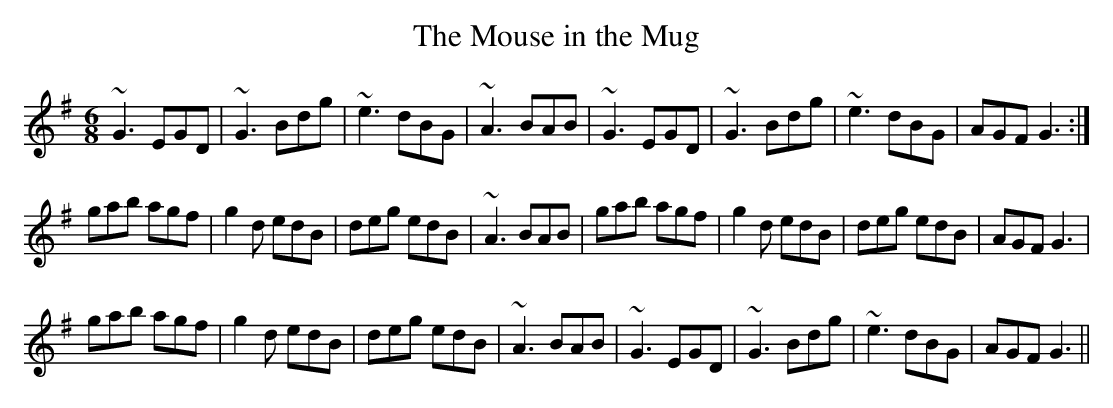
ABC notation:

X:1
T:The Mouse in the Mug
M:6/8
L:1/8
K:G
~G3 EGD|~G3 Bdg|~e3 dBG|~A3 BAB|~G3 EGD|~G3 Bdg|~e3 dBG|AGF G3:|
gab agf|g2d edB|deg edB|~A3 BAB|gab agf|g2d edB|deg edB|AGF G3|
gab agf|g2d edB|deg edB|~A3 BAB|~G3 EGD|~G3 Bdg|~e3 dBG|AGF G3||
